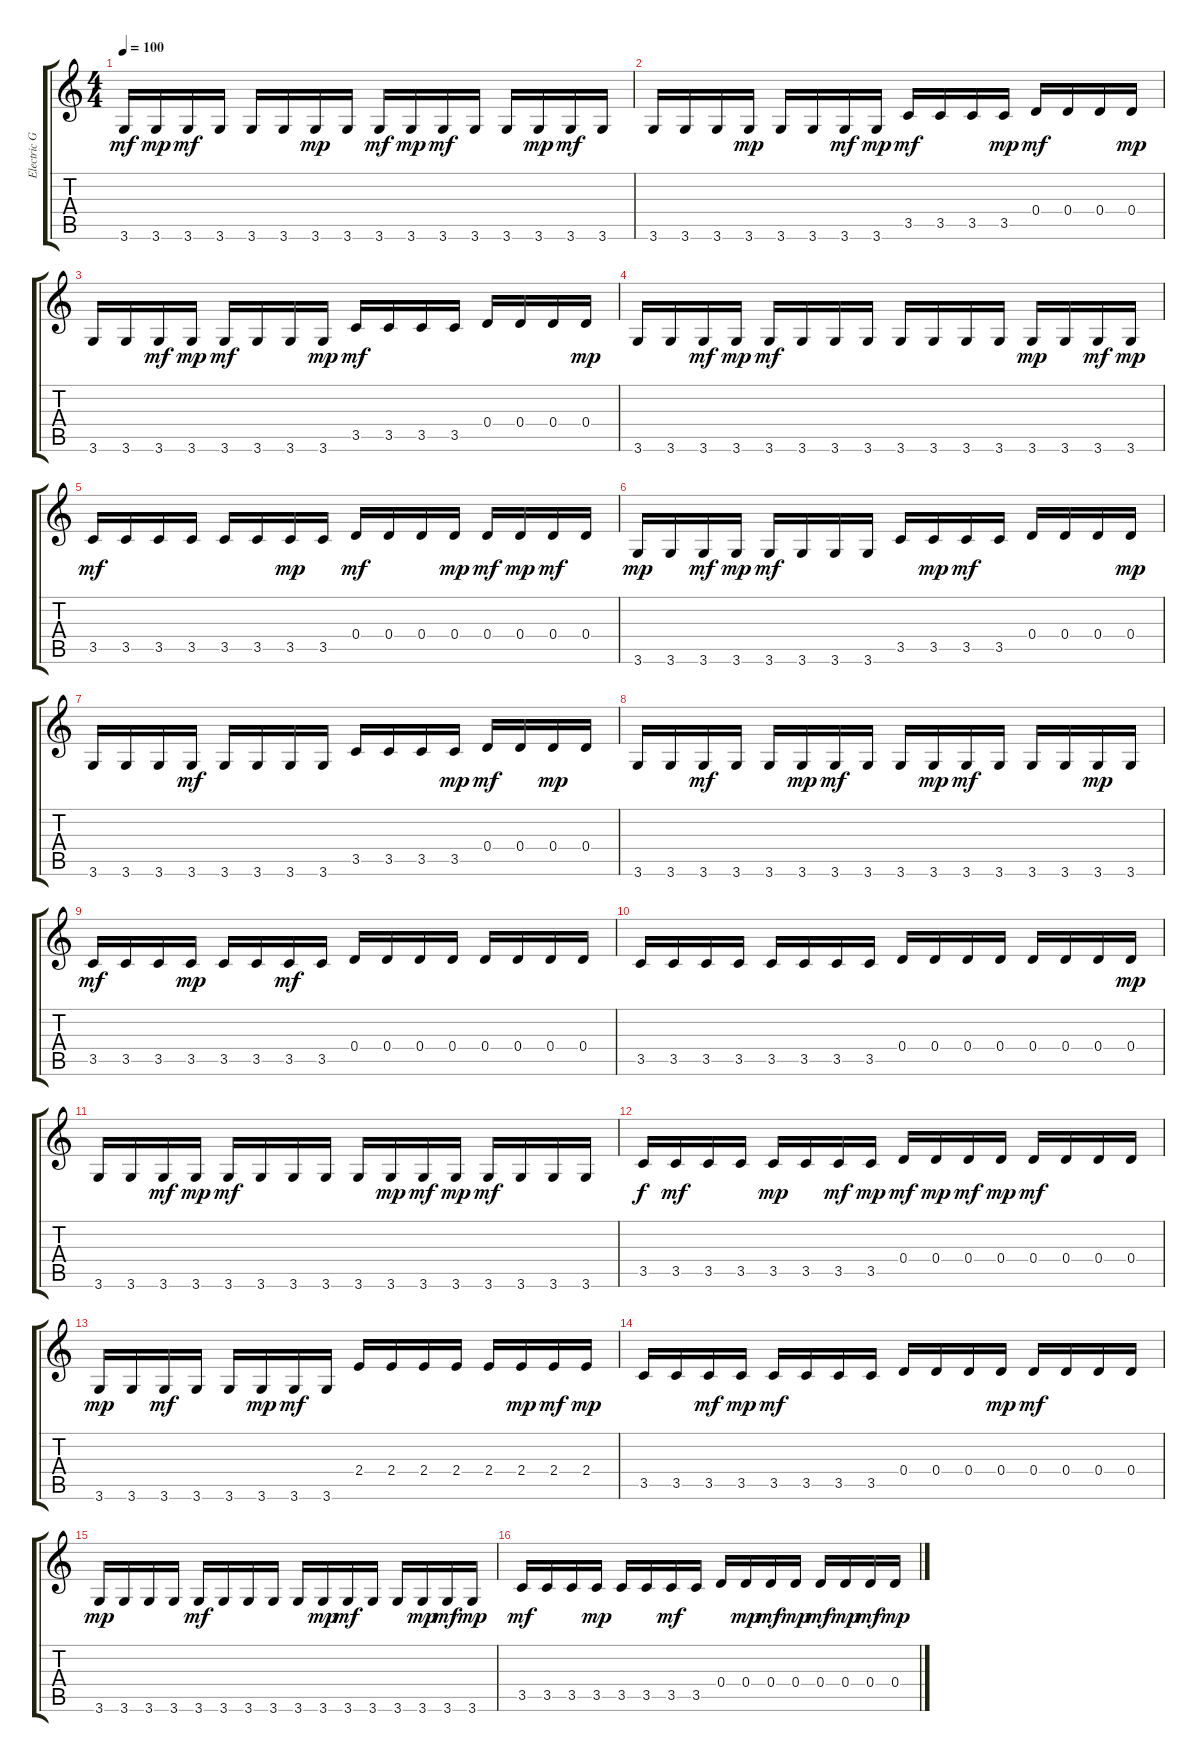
\track ("Electric Guitar" "Electric G") {instrument overdrivenguitar}
\staff {score tabs}
\tuning (E4 B3 G3 D3 A2 E2) {hide}
\ts (4 4)
\tempo 100
\clef g2
\ks c
3.6.16{dy mf} 3.6.16{dy mp} 3.6.16{dy mf} 3.6.16 3.6.16 3.6.16 3.6.16{dy mp} 3.6.16 3.6.16{dy mf} 3.6.16{dy mp} 3.6.16{dy mf} 3.6.16 3.6.16 3.6.16{dy mp} 3.6.16{dy mf} 3.6.16 |
3.6.16 3.6.16 3.6.16 3.6.16{dy mp} 3.6.16 3.6.16 3.6.16{dy mf} 3.6.16{dy mp} 3.5.16{dy mf} 3.5.16 3.5.16 3.5.16{dy mp} 0.4.16{dy mf} 0.4.16 0.4.16 0.4.16{dy mp} |
3.6.16 3.6.16 3.6.16{dy mf} 3.6.16{dy mp} 3.6.16{dy mf} 3.6.16 3.6.16 3.6.16{dy mp} 3.5.16{dy mf} 3.5.16 3.5.16 3.5.16 0.4.16 0.4.16 0.4.16 0.4.16{dy mp} |
3.6.16 3.6.16 3.6.16{dy mf} 3.6.16{dy mp} 3.6.16{dy mf} 3.6.16 3.6.16 3.6.16 3.6.16 3.6.16 3.6.16 3.6.16 3.6.16{dy mp} 3.6.16 3.6.16{dy mf} 3.6.16{dy mp} |
3.5.16{dy mf} 3.5.16 3.5.16 3.5.16 3.5.16 3.5.16 3.5.16{dy mp} 3.5.16 0.4.16{dy mf} 0.4.16 0.4.16 0.4.16{dy mp} 0.4.16{dy mf} 0.4.16{dy mp} 0.4.16{dy mf} 0.4.16 |
3.6.16{dy mp} 3.6.16 3.6.16{dy mf} 3.6.16{dy mp} 3.6.16{dy mf} 3.6.16 3.6.16 3.6.16 3.5.16 3.5.16{dy mp} 3.5.16{dy mf} 3.5.16 0.4.16 0.4.16 0.4.16 0.4.16{dy mp} |
3.6.16 3.6.16 3.6.16 3.6.16{dy mf} 3.6.16 3.6.16 3.6.16 3.6.16 3.5.16 3.5.16 3.5.16 3.5.16{dy mp} 0.4.16{dy mf} 0.4.16 0.4.16{dy mp} 0.4.16 |
3.6.16 3.6.16 3.6.16{dy mf} 3.6.16 3.6.16 3.6.16{dy mp} 3.6.16{dy mf} 3.6.16 3.6.16 3.6.16{dy mp} 3.6.16{dy mf} 3.6.16 3.6.16 3.6.16 3.6.16{dy mp} 3.6.16 |
3.5.16{dy mf} 3.5.16 3.5.16 3.5.16{dy mp} 3.5.16 3.5.16 3.5.16{dy mf} 3.5.16 0.4.16 0.4.16 0.4.16 0.4.16 0.4.16 0.4.16 0.4.16 0.4.16 |
3.5.16 3.5.16 3.5.16 3.5.16 3.5.16 3.5.16 3.5.16 3.5.16 0.4.16 0.4.16 0.4.16 0.4.16 0.4.16 0.4.16 0.4.16 0.4.16{dy mp} |
3.6.16 3.6.16 3.6.16{dy mf} 3.6.16{dy mp} 3.6.16{dy mf} 3.6.16 3.6.16 3.6.16 3.6.16 3.6.16{dy mp} 3.6.16{dy mf} 3.6.16{dy mp} 3.6.16{dy mf} 3.6.16 3.6.16 3.6.16 |
3.5.16{dy f} 3.5.16{dy mf} 3.5.16 3.5.16 3.5.16{dy mp} 3.5.16 3.5.16{dy mf} 3.5.16{dy mp} 0.4.16{dy mf} 0.4.16{dy mp} 0.4.16{dy mf} 0.4.16{dy mp} 0.4.16{dy mf} 0.4.16 0.4.16 0.4.16 |
3.6.16{dy mp} 3.6.16 3.6.16{dy mf} 3.6.16 3.6.16 3.6.16{dy mp} 3.6.16{dy mf} 3.6.16 2.4.16 2.4.16 2.4.16 2.4.16 2.4.16 2.4.16{dy mp} 2.4.16{dy mf} 2.4.16{dy mp} |
3.5.16 3.5.16 3.5.16{dy mf} 3.5.16{dy mp} 3.5.16{dy mf} 3.5.16 3.5.16 3.5.16 0.4.16 0.4.16 0.4.16 0.4.16{dy mp} 0.4.16{dy mf} 0.4.16 0.4.16 0.4.16 |
3.6.16{dy mp} 3.6.16 3.6.16 3.6.16 3.6.16{dy mf} 3.6.16 3.6.16 3.6.16 3.6.16 3.6.16{dy mp} 3.6.16{dy mf} 3.6.16 3.6.16 3.6.16{dy mp} 3.6.16{dy mf} 3.6.16{dy mp} |
3.5.16{dy mf} 3.5.16 3.5.16 3.5.16{dy mp} 3.5.16 3.5.16 3.5.16{dy mf} 3.5.16 0.4.16 0.4.16{dy mp} 0.4.16{dy mf} 0.4.16{dy mp} 0.4.16{dy mf} 0.4.16{dy mp} 0.4.16{dy mf} 0.4.16{dy mp}
